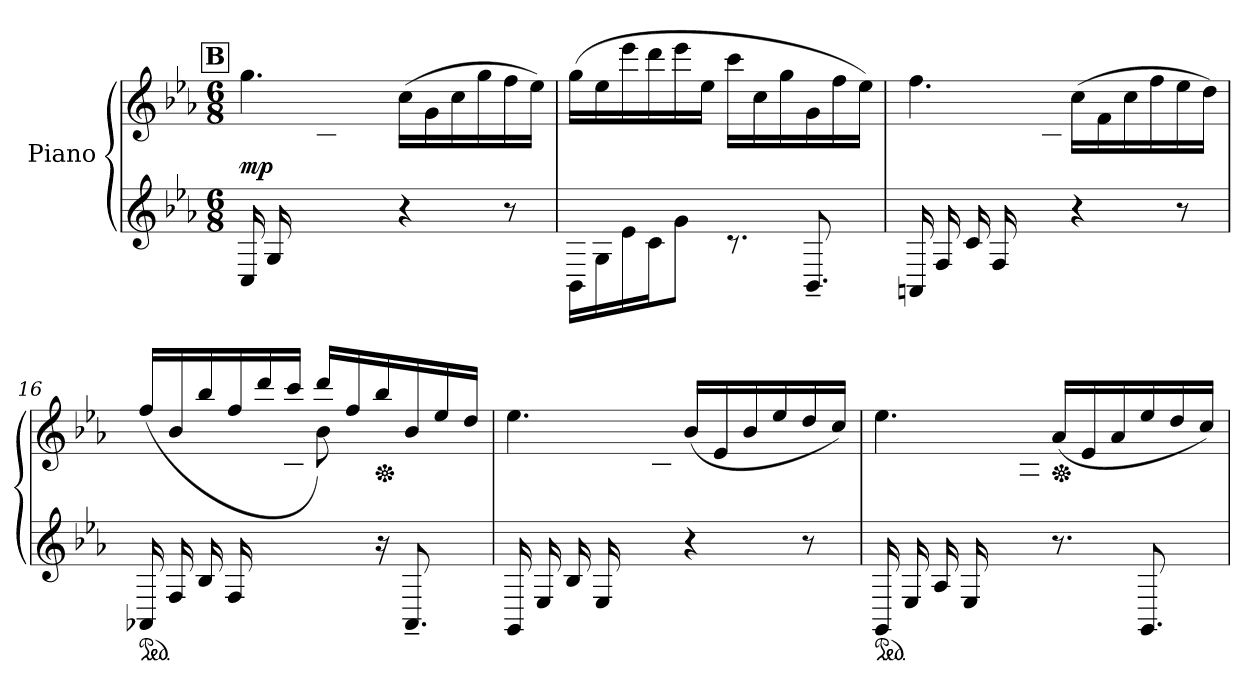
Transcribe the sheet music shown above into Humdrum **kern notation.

**kern	**kern	**dynam
*part1	*part1	*part1
*staff2	*staff1	*staff1/2
*I"Piano	*	*
*clefG2	*clefG2	*
*k[b-e-a-]	*k[b-e-a-]	*
*c:	*c:	*
*M6/8	*M6/8	*
!!LO:REH:place=s1:a:B:fs=14:t=B
=13	=13	=13
*	*^	*
!	!	!	!LO:DY:b
(<16C/LL	4.gg\	8ryy	mp
16G/	.	.	.
4ryy	.	16e-\	.
.	.	16c\	.
.	.	16g\	.
.	.	16e-\JJ)	.
4r	(>16cc\LL	4.ryy	.
.	16g\	.	.
.	16cc\	.	.
.	16gg\	.	.
8r	16ff\	.	.
.	16ee-\JJ)	.	.
*	*v	*v	*
!!LO:LB:g=z
=14	=14	=14
16BB-\LL	(>16gg\LL	.
16G\	16ee-\	.
16e-\	16eee-\	.
16c\J	16ddd\	.
8g\J	16eee-\	.
.	16ee-\JJ	.
8.rc	16ccc\LL	.
.	16cc\	.
.	16gg\	.
8.BB-~/	16g\	.
.	16ff\	.
.	16ee-\JJ)	.
=15	=15	=15
*	*^	*
(<16AAn/LL	4.ff\	4ryy	.
16F/	.	.	.
16c/	.	.	.
16F/	.	.	.
8ryy	.	16f\	.
.	.	16c\JJ)	.
4r	(>16cc\LL	4.ryy	.
.	16f\	.	.
.	16cc\	.	.
.	16ff\	.	.
8r	16ee-\	.	.
.	16dd\JJ)	.	.
=16	=16	=16	=16
*ped	*	*	*
(<16AA-X/LL	(>16ff/LL	4ryy	.
16F/	16b-/	.	.
16B-/	16bb-/	.	.
16F/	16ff/	.	.
4ryy	16ddd/	16f\	.
.	16ccc/JJ	16B-\JJ	.
.	16ddd/LL	8b-\)	.
.	16ff/	.	.
*	*Xped	*	*
16r	16bb-/	4ryy	.
8.AA-~/	16b-/	.	.
.	16ee-/	.	.
.	16dd/JJ)	.	.
!!LO:PB:g=z	!!
=17	=17	=17	=17
(<16GG/LL	4.ee-\	4ryy	.
16E-/	.	.	.
16B-/	.	.	.
16E-/	.	.	.
8ryy	.	16e-\	.
.	.	16B-\JJ)	.
4r	(<16b-/LL	4.ryy	.
.	16e-/	.	.
.	16b-/	.	.
.	16ee-/	.	.
8r	16dd/	.	.
.	16cc/JJ)	.	.
=18	=18	=18	=18
*ped	*	*	*
(<16GG/LL	4.ee-\	4ryy	.
16E-/	.	.	.
16A-/	.	.	.
16E-/	.	.	.
8ryy	.	16e-\	.
.	.	16A-\JJ)	.
*	*Xped	*	*
8.r	(<16a-/LL	4.ryy	.
.	16e-/	.	.
.	16a-/	.	.
8.GG/	16ee-/	.	.
.	16dd/	.	.
.	16cc/JJ)	.	.
*	*v	*v	*
=	=	=
*-	*-	*-
